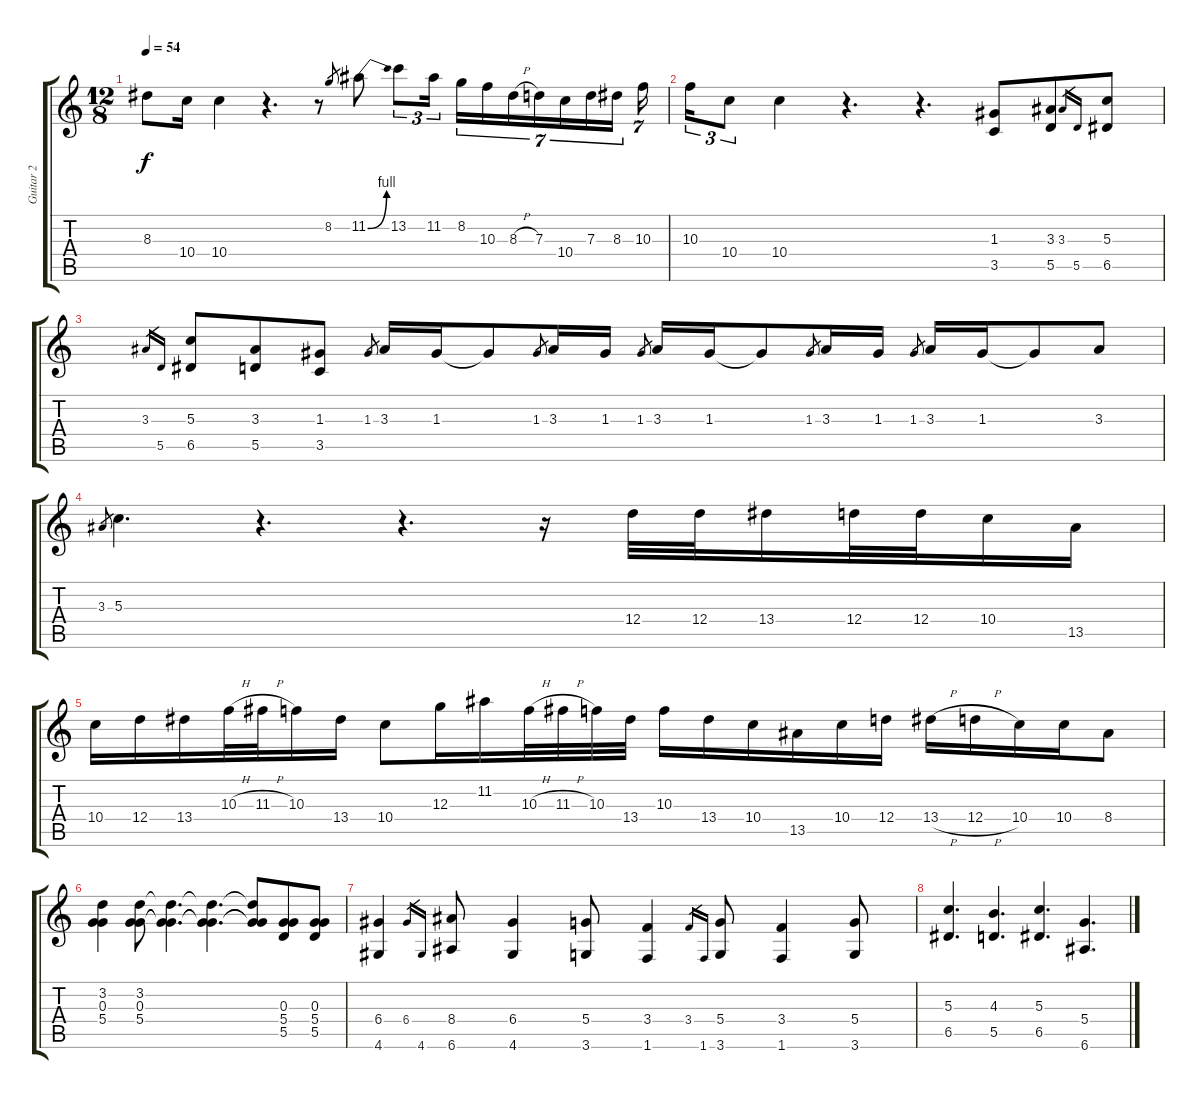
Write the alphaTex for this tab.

\track ("Guitar 2" "Guitar 2") {instrument electricguitarclean}
\staff {score tabs}
\tuning (E4 B3 G3 D3 A2 E2) {hide}
\ts (12 8)
\tempo 54
\clef g2
\ks c
8.3.8{dy f} 10.4.16 10.4.4 r.4{d} r.8 8.2.8{gr} 11.2{be (bend 0 0 60 4)}.8 13.2.8{tu (3 2)} 11.2.16{tu (3 2) beam splitsecondary} 8.2.16{tu (7 4)} 10.3.16{tu (7 4)} 8.3{h}.16{tu (7 4)} 7.3.16{tu (7 4)} 10.4.16{tu (7 4)} 7.3.16{tu (7 4)} 8.3.16{tu (7 4) beam splitsecondary} 10.3.16{tu (7 4)} |
10.3.16{tu (3 2)} 10.4.8{tu (3 2)} 10.4.4 r.4{d} r.4{d} (1.3 3.5).8 (3.3 5.5).8 3.3.16{gr} 5.5.16{gr} (5.3 6.5).8 |
3.3.16{gr} 5.5.16{gr} (5.3 6.5).8 (3.3 5.5).8 (1.3 3.5).8 1.3.8{gr} 3.3.16 1.3.16 1.3{t}.8 1.3.8{gr} 3.3.16 1.3.16 1.3.8{gr} 3.3.16 1.3.16 1.3{t}.8 1.3.8{gr} 3.3.16 1.3.16 1.3.8{gr} 3.3.16 1.3.16 1.3{t}.8 3.3.8 |
3.3.8{gr} 5.3.4{d} r.4{d} r.4{d} r.16 12.4.32 12.4.32 13.4.16 12.4.32 12.4.32 10.4.16 13.5.16 |
10.4.16 12.4.16 13.4.16 10.3{h}.32 11.3{h}.32 10.3.16 13.4.16 10.4.8 12.3.16 11.2.16 10.3{h}.32 11.3{h}.32 10.3.32 13.4.32 10.3.16 13.4.16 10.4.16 13.5.16 10.4.16 12.4.16 13.4{h}.16 12.4{h}.16 10.4.16 10.4.16 8.4.8 |
(3.2 0.3 5.4).4 (3.2 0.3 5.4).8 (3.2{t} 0.3{t} 5.4{t}).4{d} (3.2{t} 0.3{t} 5.4{t}).4{d} (3.2{t} 0.3{t} 5.4{t}).8 (0.3 5.4 5.5).8 (0.3 5.4 5.5).8 |
(6.4 4.6).4 6.4.16{gr} 4.6.16{gr} (8.4 6.6).8 (6.4 4.6).4 (5.4 3.6).8 (3.4 1.6).4 3.4.16{gr} 1.6.16{gr} (5.4 3.6).8 (3.4 1.6).4 (5.4 3.6).8 |
(5.3 6.5).4{d} (4.3 5.5).4{d} (5.3 6.5).4{d} (5.4 6.6).4{d}
